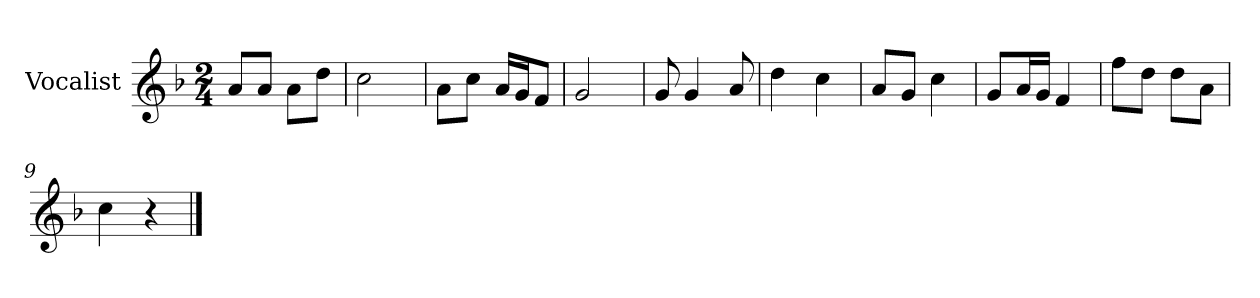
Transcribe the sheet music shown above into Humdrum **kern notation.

**kern
*part1
*staff1
*I"Vocalist
*k[b-]
*F:
*M2/4
=
8aL
8aJ
8aL
8ddJ
=1
2cc
=2
8aL
8ccJ
16aLL
16gJ
8fJ
=3
2g
=4
8g
4g
8a
=5
4dd
4cc
=6
8aL
8gJ
4cc
=7
8gL
16aL
16gJJ
4f
=8
8ffL
8ddJ
8ddL
8aJ
=9
4cc
4r
==
*-
